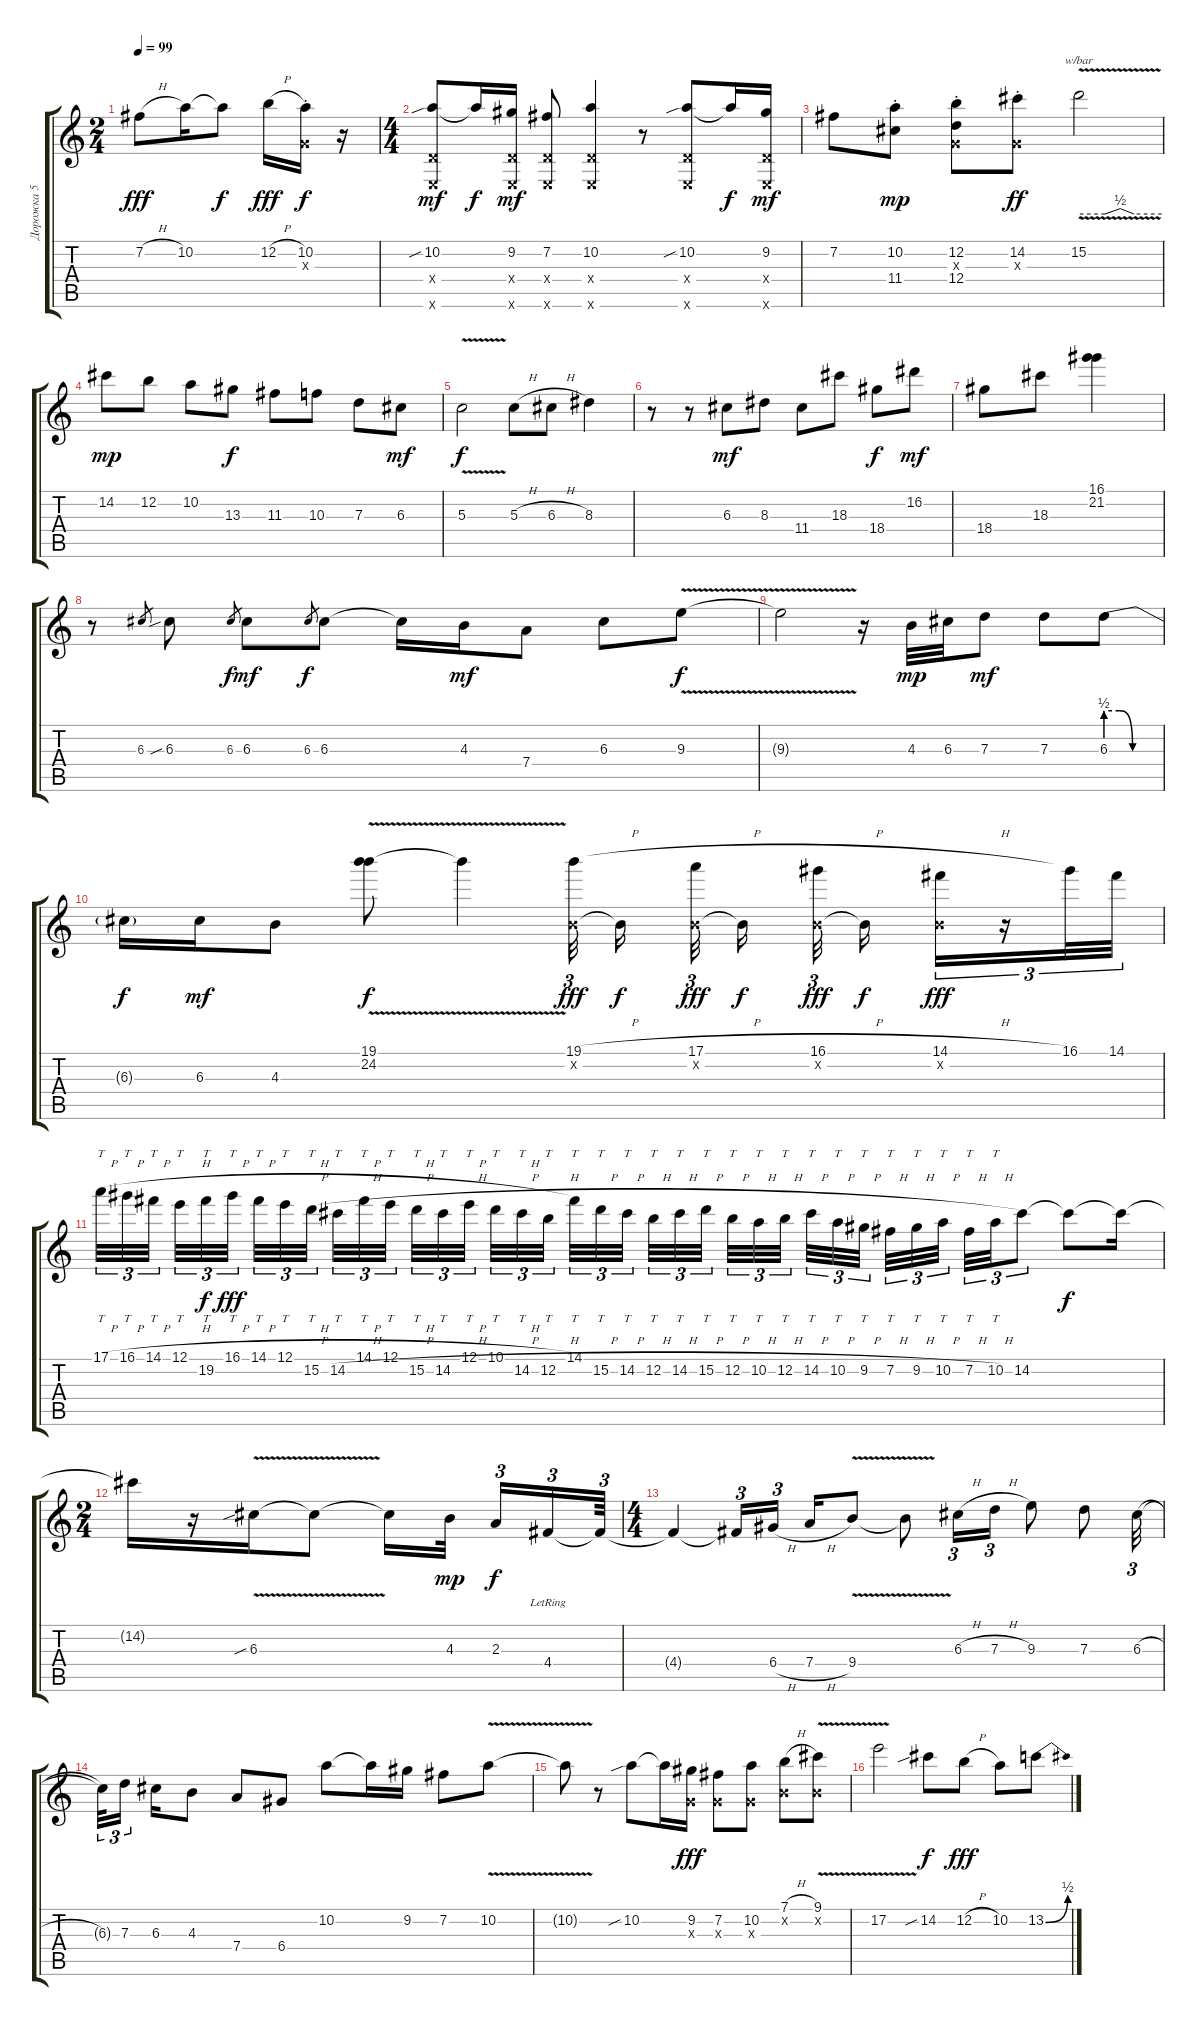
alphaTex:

\track ("Дорожка 5" "Дорожка 5") {instrument overdrivenguitar}
\staff {score tabs}
\tuning (E4 B3 G3 D3 A2 E2) {hide}
\ts (2 4)
\tempo 99
\clef g2
\ks c
7.2{h}.8{dy fff} 10.2.16 10.2{t}.8{dy f} 12.2{h}.16{dy fff} (10.2{st} 0.3{x}).16{dy f} r.16 |
\ts (4 4)
(10.2{sib} 0.4{x} 0.6{x}).8{dy mf} 10.2{t}.16{dy f} (9.2 0.4{x} 0.6{x}).16{dy mf} (7.2 0.4{x} 0.6{x}).8 (10.2 0.4{x} 0.6{x}).4 r.8 (10.2{sib} 0.4{x} 0.6{x}).8 10.2{t}.16{dy f} (9.2 0.4{x} 0.6{x}).16{dy mf} |
7.2.8 (10.2{st} 11.4).8{dy mp} (12.2{st} 0.3{x} 12.4).8 (14.2{st} 0.3{x}).8{dy ff} 15.2{v}.2{tbe (custom default 0 0 19 0 30 2 40 0 60 0)} |
14.2.8{dy mp} 12.2.8 10.2.8 13.3.8{dy f} 11.3.8 10.3.8 7.3.8 6.3.8{dy mf} |
5.3{v}.2{dy f} 5.3{h}.8 6.3{h}.8 8.3.4 |
r.8 r.8 6.3.8{dy mf} 8.3.8 11.4.8 18.3.8 18.4.8{dy f} 16.2.8{dy mf} |
18.4.8 18.3.8 (16.1 21.2).4 |
r.8 6.3.8{gr} 6.3{sib}.8 6.3.8{gr dy f} 6.3.8{dy mf} 6.3.8{gr dy f} 6.3.8 6.3{t}.16 4.3.16{dy mf} 7.4.8 6.3.8 9.3{v}.8{dy f} |
9.3{t}.2 r.16 4.3.32{dy mp} 6.3.32 7.3.8{dy mf} 7.3.8 6.3{be (custom 0 2 15 2 30 0 60 0)}.8 |
6.3{t}.16{dy f} 6.3.16{dy mf} 4.3.8 (19.1{v} 24.2{v}).8{dy f} 24.2{t}.4 (19.1{h} 0.2{x}).32{tu (3 2) dy fff beam splitsecondary} 0.2{t}.16{dy f beam splitsecondary} (17.1{h} 0.2{x}).32{tu (3 2) dy fff} 0.2{t}.16{dy f} (16.1{h} 0.2{x}).32{tu (3 2) dy fff beam splitsecondary} 0.2{t}.16{dy f} (14.1{h} 0.2{x}).16{tu (3 2) dy fff} r.16{tu (3 2)} 16.1.32{tu (3 2)} 14.1.32{tu (3 2)} |
17.1{h}.32{tt tu (3 2)} 16.1{h}.32{tt tu (3 2)} 14.1{h}.32{tt tu (3 2) beam splitsecondary} 12.1{h}.32{tt tu (3 2)} 19.2.32{tt tu (3 2) dy f} 16.1{h}.32{tt tu (3 2) dy fff beam splitsecondary} 14.1{h}.32{tt tu (3 2)} 12.1{h}.32{tt tu (3 2)} 15.2{h}.32{tt tu (3 2) beam splitsecondary} 14.2{h}.32{tt tu (3 2)} 14.1{h}.32{tt tu (3 2)} 12.1{h}.32{tt tu (3 2)} 15.2{h}.32{tt tu (3 2)} 14.2{h}.32{tt tu (3 2)} 12.1{h}.32{tt tu (3 2) beam splitsecondary} 10.1{h}.32{tt tu (3 2)} 14.2{h}.32{tt tu (3 2)} 12.2{h}.32{tt tu (3 2) beam splitsecondary} 14.1.32{tt tu (3 2)} 15.2{h}.32{tt tu (3 2)} 14.2{h}.32{tt tu (3 2) beam splitsecondary} 12.2{h}.32{tt tu (3 2)} 14.2{h}.32{tt tu (3 2)} 15.2{h}.32{tt tu (3 2)} 12.2{h}.32{tt tu (3 2)} 10.2{h}.32{tt tu (3 2)} 12.2{h}.32{tt tu (3 2) beam splitsecondary} 14.2{h}.32{tt tu (3 2)} 10.2{h}.32{tt tu (3 2)} 9.2{h}.32{tt tu (3 2) beam splitsecondary} 7.2{h}.32{tt tu (3 2)} 9.2{h}.32{tt tu (3 2)} 10.2{h}.32{tt tu (3 2) beam splitsecondary} 7.2{h}.32{tt tu (3 2)} 10.2{h}.32{tt tu (3 2)} 14.2.8{tu (3 2)} 14.2{t}.8{dy f} 14.2{t}.16 |
\ts (2 4)
14.2{t}.16 r.16 6.3{v sib}.16 6.3{t}.8 6.3{t}.16 4.3.32{dy mp beam splitsecondary} 2.3.16{tu (3 2) dy f} 4.4{lr}.16{tu (3 2)} 4.4{t}.64{tu (3 2)} |
\ts (4 4)
4.4{t}.4 4.4{t}.16{tu (3 2)} 6.4{h}.16{tu (3 2) beam splitsecondary} 7.4{h}.16 9.4{v}.8 9.4{t}.8 6.3{h}.16{tu (3 2)} 7.3{h}.16{tu (3 2)} 9.3.8 7.3.8 6.3{h}.32{tu (3 2)} |
6.3{t}.32{tu (3 2)} 7.3.16{tu (3 2) beam splitsecondary} 6.3.16 4.3.8 7.4.8 6.4.8 10.2.8 10.2{t}.16 9.2.16 7.2.8 10.2{v}.8 |
10.2{t}.8 r.8 10.2{sib}.8 10.2{t}.16 (9.2 0.3{x}).16{dy fff} (7.2 0.3{x}).8 (10.2 0.3{x}).8 (7.1{h} 0.2{x}).8 (9.1{v} 0.2{x}).8 |
17.2{v}.2 14.2{sib}.8{dy f} 12.2{h}.8{dy fff} 10.2.8 13.2{be (bend 0 0 60 2)}.8
